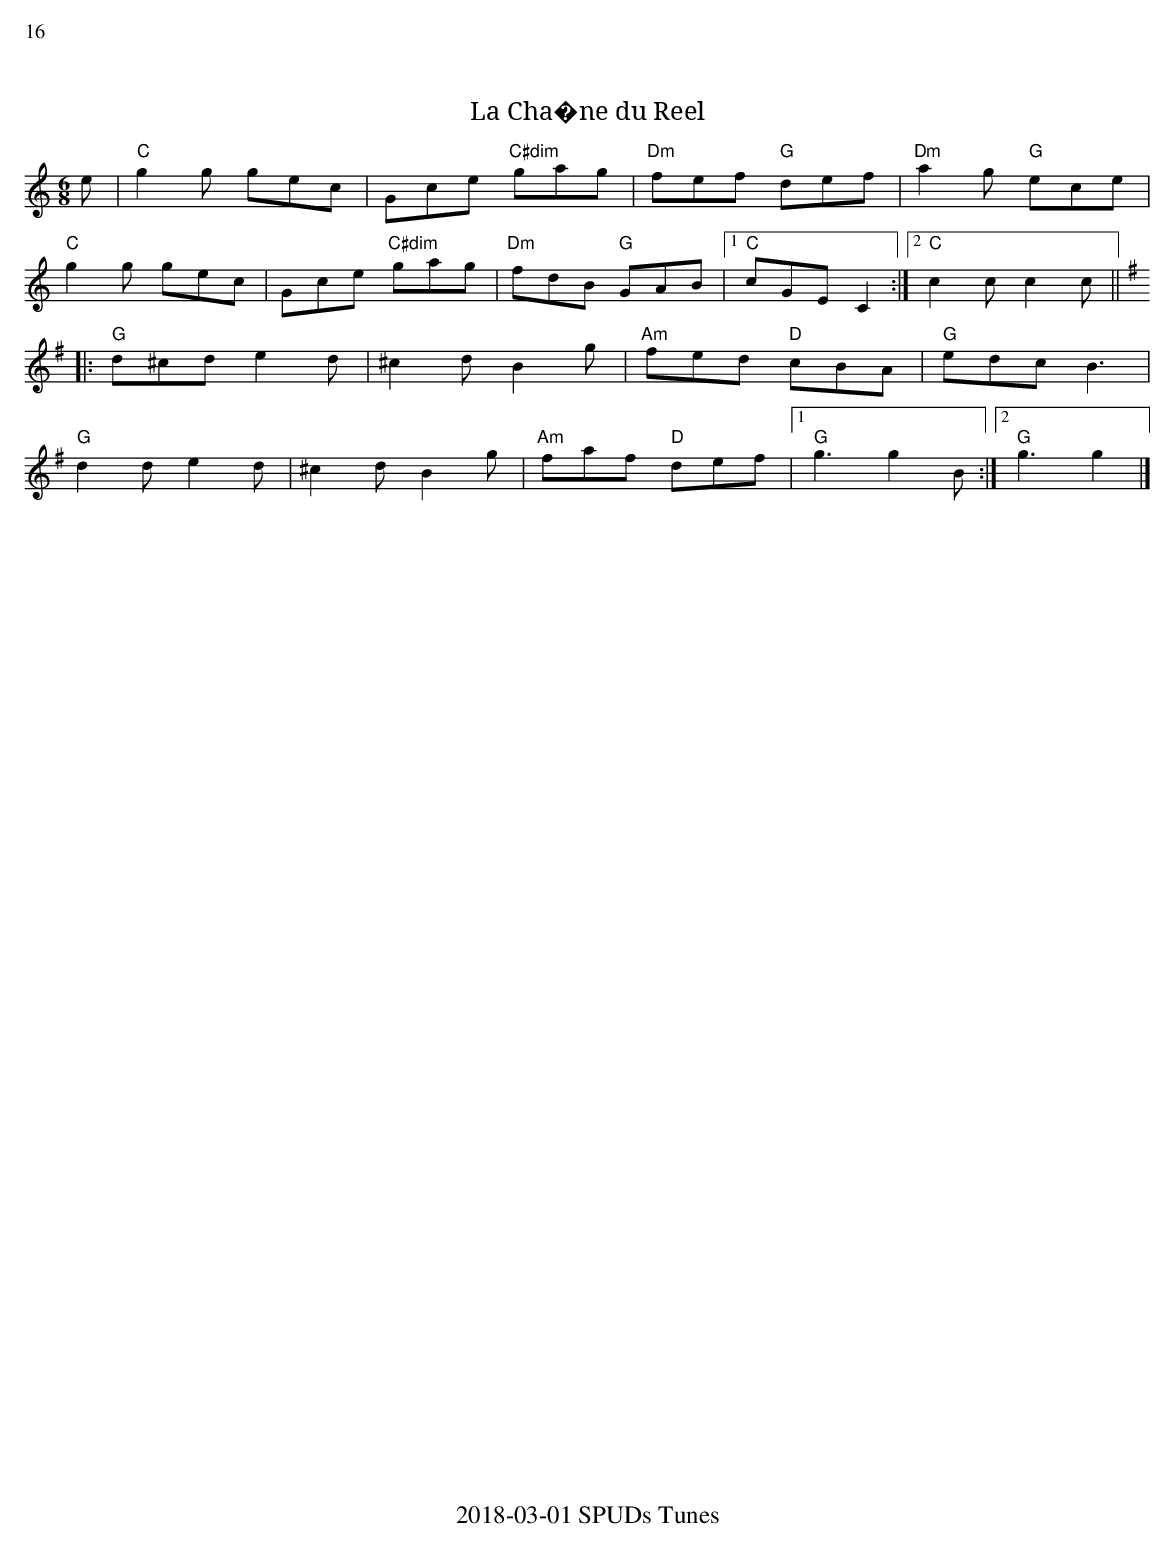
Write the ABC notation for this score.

X:1
%%text 16
T:La Cha�ne du Reel
M:6/8
K:C
e| "C" g2g gec|Gce "C#dim" gag|"Dm"fef "G"def| "Dm"a2g "G" ece|
 "C" g2g gec|Gce "C#dim" gag|"Dm"fdB "G"GAB|1"C"cGE C2:|2"C"c2c c2c||
K:G
|:"G" d^cd e2d| ^c2d B2g| "Am"fed "D"cBA| "G"edc B3|
"G" d2d e2d| ^c2d B2g| "Am"faf "D"def|1"G"g3 g2B:|2"G"g3 g2|]
